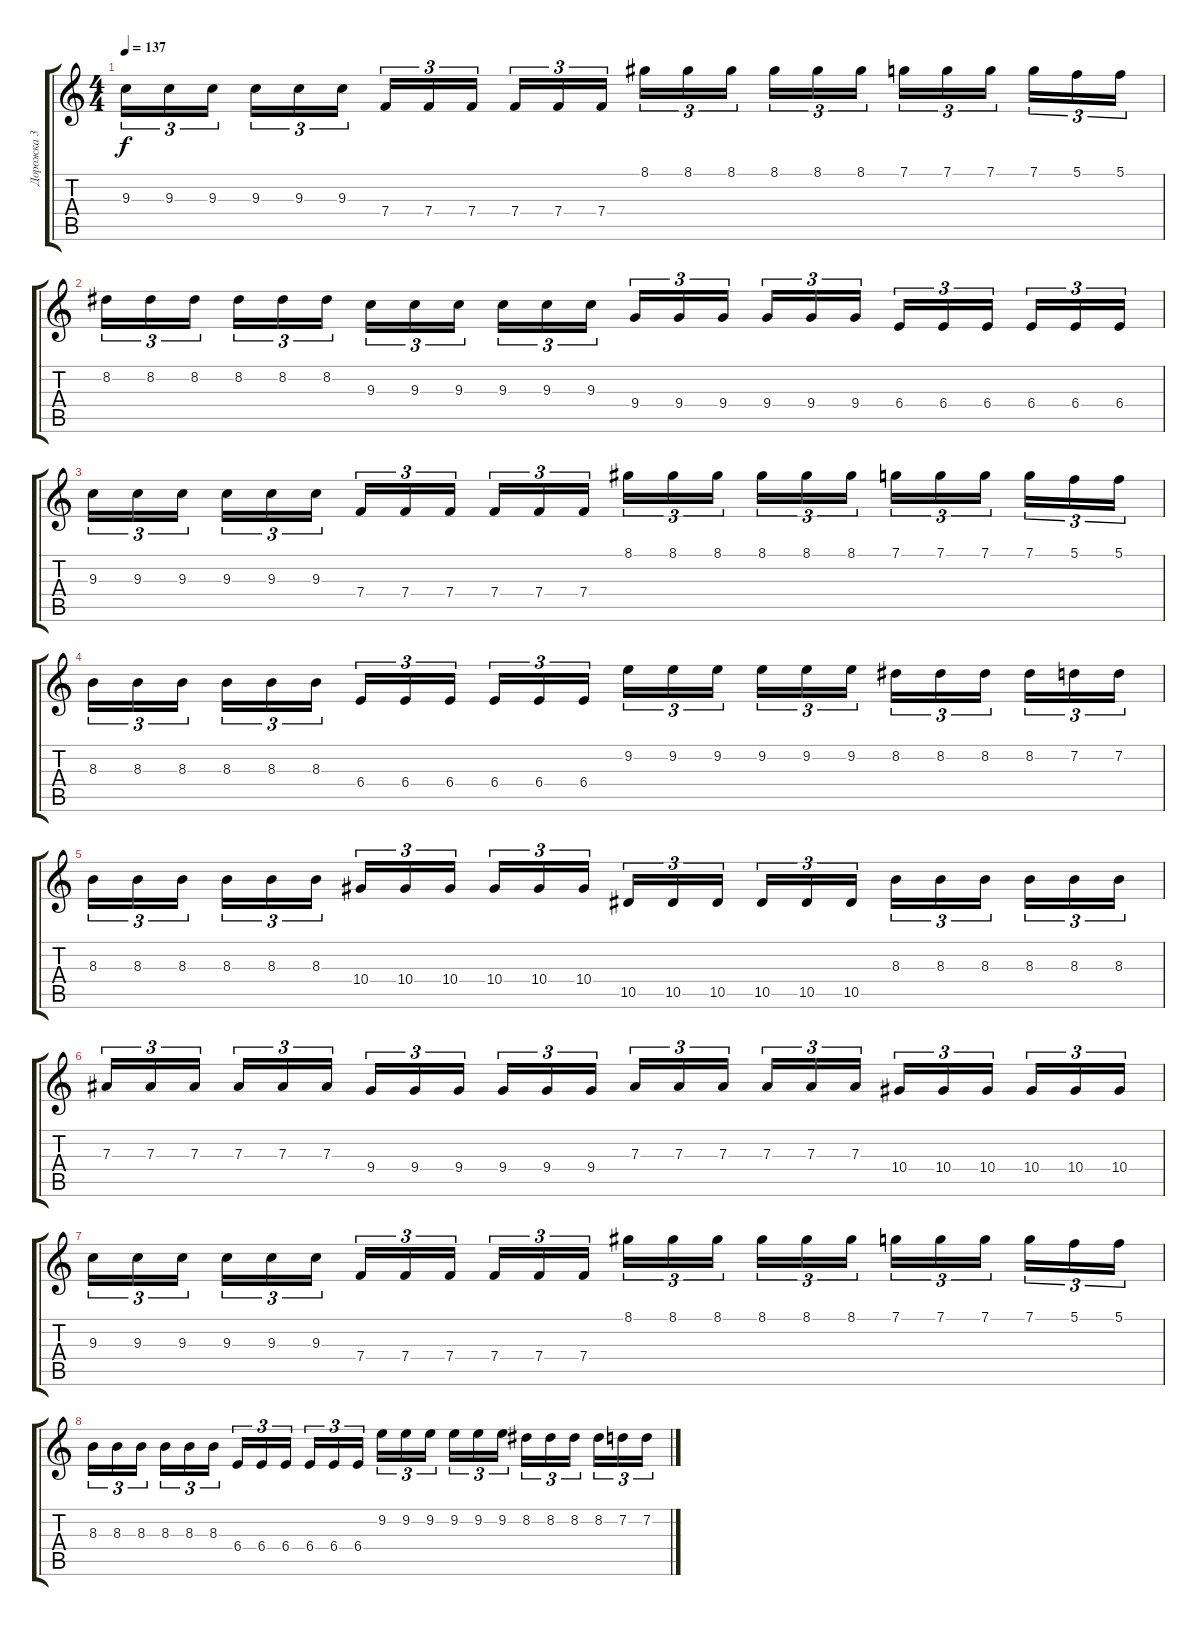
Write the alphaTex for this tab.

\track ("Дорожка 3" "Дорожка 3") {instrument distortionguitar}
\staff {score tabs}
\tuning (C4 G3 Eb3 Bb2 F2 C2) {hide}
\ts (4 4)
\tempo 137
\clef g2
\ks c
9.3.16{tu (3 2) dy f} 9.3.16{tu (3 2)} 9.3.16{tu (3 2) beam splitsecondary} 9.3.16{tu (3 2)} 9.3.16{tu (3 2)} 9.3.16{tu (3 2)} 7.4.16{tu (3 2)} 7.4.16{tu (3 2)} 7.4.16{tu (3 2) beam splitsecondary} 7.4.16{tu (3 2)} 7.4.16{tu (3 2)} 7.4.16{tu (3 2)} 8.1.16{tu (3 2)} 8.1.16{tu (3 2)} 8.1.16{tu (3 2) beam splitsecondary} 8.1.16{tu (3 2)} 8.1.16{tu (3 2)} 8.1.16{tu (3 2)} 7.1.16{tu (3 2)} 7.1.16{tu (3 2)} 7.1.16{tu (3 2) beam splitsecondary} 7.1.16{tu (3 2)} 5.1.16{tu (3 2)} 5.1.16{tu (3 2)} |
8.2.16{tu (3 2)} 8.2.16{tu (3 2)} 8.2.16{tu (3 2) beam splitsecondary} 8.2.16{tu (3 2)} 8.2.16{tu (3 2)} 8.2.16{tu (3 2)} 9.3.16{tu (3 2)} 9.3.16{tu (3 2)} 9.3.16{tu (3 2) beam splitsecondary} 9.3.16{tu (3 2)} 9.3.16{tu (3 2)} 9.3.16{tu (3 2)} 9.4.16{tu (3 2)} 9.4.16{tu (3 2)} 9.4.16{tu (3 2) beam splitsecondary} 9.4.16{tu (3 2)} 9.4.16{tu (3 2)} 9.4.16{tu (3 2)} 6.4.16{tu (3 2)} 6.4.16{tu (3 2)} 6.4.16{tu (3 2) beam splitsecondary} 6.4.16{tu (3 2)} 6.4.16{tu (3 2)} 6.4.16{tu (3 2)} |
9.3.16{tu (3 2)} 9.3.16{tu (3 2)} 9.3.16{tu (3 2) beam splitsecondary} 9.3.16{tu (3 2)} 9.3.16{tu (3 2)} 9.3.16{tu (3 2)} 7.4.16{tu (3 2)} 7.4.16{tu (3 2)} 7.4.16{tu (3 2) beam splitsecondary} 7.4.16{tu (3 2)} 7.4.16{tu (3 2)} 7.4.16{tu (3 2)} 8.1.16{tu (3 2)} 8.1.16{tu (3 2)} 8.1.16{tu (3 2) beam splitsecondary} 8.1.16{tu (3 2)} 8.1.16{tu (3 2)} 8.1.16{tu (3 2)} 7.1.16{tu (3 2)} 7.1.16{tu (3 2)} 7.1.16{tu (3 2) beam splitsecondary} 7.1.16{tu (3 2)} 5.1.16{tu (3 2)} 5.1.16{tu (3 2)} |
8.3.16{tu (3 2)} 8.3.16{tu (3 2)} 8.3.16{tu (3 2) beam splitsecondary} 8.3.16{tu (3 2)} 8.3.16{tu (3 2)} 8.3.16{tu (3 2)} 6.4.16{tu (3 2)} 6.4.16{tu (3 2)} 6.4.16{tu (3 2) beam splitsecondary} 6.4.16{tu (3 2)} 6.4.16{tu (3 2)} 6.4.16{tu (3 2)} 9.2.16{tu (3 2)} 9.2.16{tu (3 2)} 9.2.16{tu (3 2) beam splitsecondary} 9.2.16{tu (3 2)} 9.2.16{tu (3 2)} 9.2.16{tu (3 2)} 8.2.16{tu (3 2)} 8.2.16{tu (3 2)} 8.2.16{tu (3 2) beam splitsecondary} 8.2.16{tu (3 2)} 7.2.16{tu (3 2)} 7.2.16{tu (3 2)} |
8.3.16{tu (3 2)} 8.3.16{tu (3 2)} 8.3.16{tu (3 2) beam splitsecondary} 8.3.16{tu (3 2)} 8.3.16{tu (3 2)} 8.3.16{tu (3 2)} 10.4.16{tu (3 2)} 10.4.16{tu (3 2)} 10.4.16{tu (3 2) beam splitsecondary} 10.4.16{tu (3 2)} 10.4.16{tu (3 2)} 10.4.16{tu (3 2)} 10.5.16{tu (3 2)} 10.5.16{tu (3 2)} 10.5.16{tu (3 2) beam splitsecondary} 10.5.16{tu (3 2)} 10.5.16{tu (3 2)} 10.5.16{tu (3 2)} 8.3.16{tu (3 2)} 8.3.16{tu (3 2)} 8.3.16{tu (3 2) beam splitsecondary} 8.3.16{tu (3 2)} 8.3.16{tu (3 2)} 8.3.16{tu (3 2)} |
7.3.16{tu (3 2)} 7.3.16{tu (3 2)} 7.3.16{tu (3 2) beam splitsecondary} 7.3.16{tu (3 2)} 7.3.16{tu (3 2)} 7.3.16{tu (3 2)} 9.4.16{tu (3 2)} 9.4.16{tu (3 2)} 9.4.16{tu (3 2) beam splitsecondary} 9.4.16{tu (3 2)} 9.4.16{tu (3 2)} 9.4.16{tu (3 2)} 7.3.16{tu (3 2)} 7.3.16{tu (3 2)} 7.3.16{tu (3 2) beam splitsecondary} 7.3.16{tu (3 2)} 7.3.16{tu (3 2)} 7.3.16{tu (3 2)} 10.4.16{tu (3 2)} 10.4.16{tu (3 2)} 10.4.16{tu (3 2) beam splitsecondary} 10.4.16{tu (3 2)} 10.4.16{tu (3 2)} 10.4.16{tu (3 2)} |
9.3.16{tu (3 2)} 9.3.16{tu (3 2)} 9.3.16{tu (3 2) beam splitsecondary} 9.3.16{tu (3 2)} 9.3.16{tu (3 2)} 9.3.16{tu (3 2)} 7.4.16{tu (3 2)} 7.4.16{tu (3 2)} 7.4.16{tu (3 2) beam splitsecondary} 7.4.16{tu (3 2)} 7.4.16{tu (3 2)} 7.4.16{tu (3 2)} 8.1.16{tu (3 2)} 8.1.16{tu (3 2)} 8.1.16{tu (3 2) beam splitsecondary} 8.1.16{tu (3 2)} 8.1.16{tu (3 2)} 8.1.16{tu (3 2)} 7.1.16{tu (3 2)} 7.1.16{tu (3 2)} 7.1.16{tu (3 2) beam splitsecondary} 7.1.16{tu (3 2)} 5.1.16{tu (3 2)} 5.1.16{tu (3 2)} |
8.3.16{tu (3 2)} 8.3.16{tu (3 2)} 8.3.16{tu (3 2) beam splitsecondary} 8.3.16{tu (3 2)} 8.3.16{tu (3 2)} 8.3.16{tu (3 2)} 6.4.16{tu (3 2)} 6.4.16{tu (3 2)} 6.4.16{tu (3 2) beam splitsecondary} 6.4.16{tu (3 2)} 6.4.16{tu (3 2)} 6.4.16{tu (3 2)} 9.2.16{tu (3 2)} 9.2.16{tu (3 2)} 9.2.16{tu (3 2) beam splitsecondary} 9.2.16{tu (3 2)} 9.2.16{tu (3 2)} 9.2.16{tu (3 2)} 8.2.16{tu (3 2)} 8.2.16{tu (3 2)} 8.2.16{tu (3 2) beam splitsecondary} 8.2.16{tu (3 2)} 7.2.16{tu (3 2)} 7.2.16{tu (3 2)}
